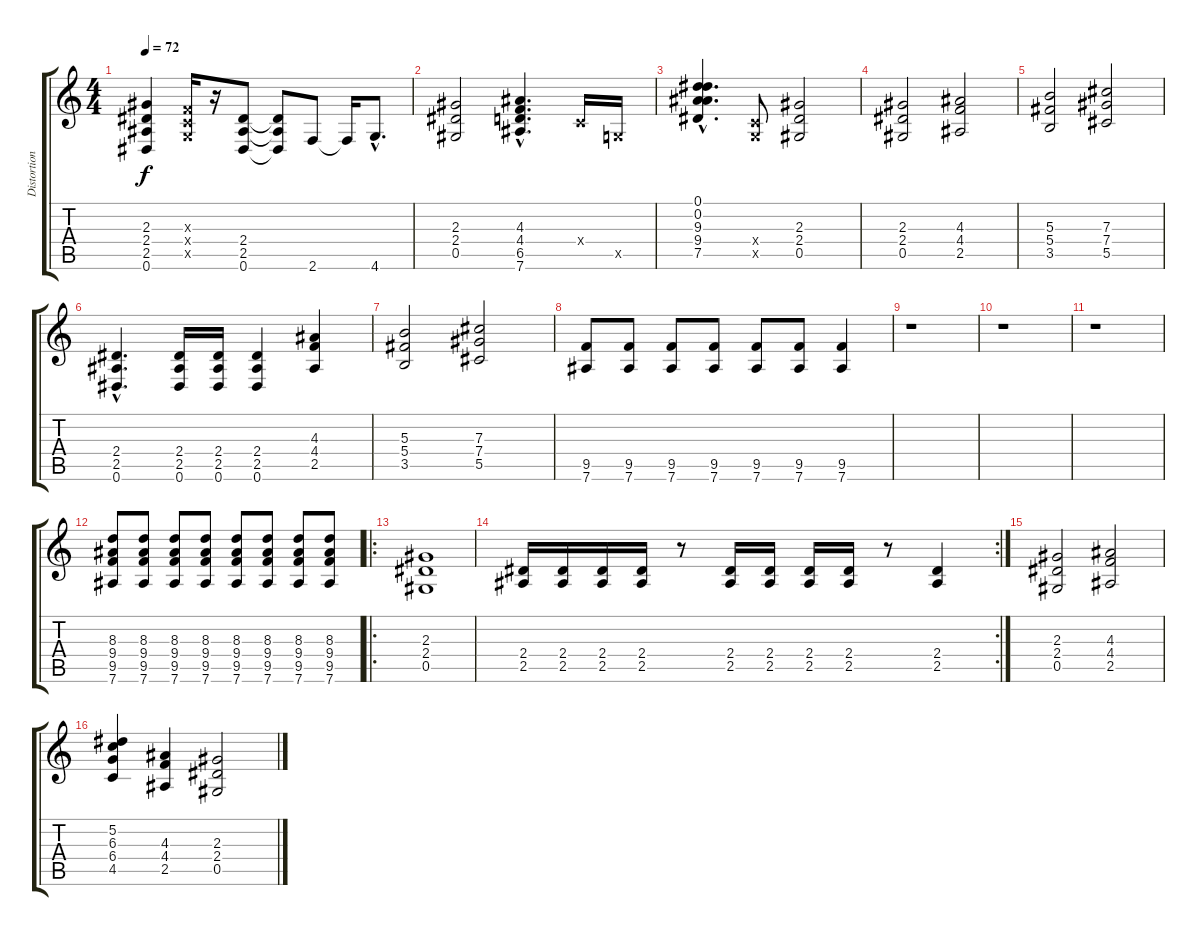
\track ("Distortion Guitar" "Distortion") {instrument distortionguitar}
\staff {score tabs}
\tuning (Eb4 Bb3 Gb3 Db3 Ab2 Eb2) {hide}
\ts (4 4)
\tempo 72
\clef g2
\ks c
(2.3 2.4 2.5 0.6).4{dy f} (-1.3{x} -1.4{x} -1.5{x}).16 r.16 (2.4 2.5 0.6).8 (2.4{t} 2.5{t} 0.6{t}).8 2.6.8 2.6{t}.16 4.6{hac}.8{d} |
(2.3 2.4 0.5).2 (4.3{hac} 4.4{hac} 6.5{hac} 7.6{hac}).4{d} -1.4{x}.16 -1.5{x}.16 |
(0.1{hac} 0.2{hac} 9.3{hac} 9.4{hac} 7.5{hac}).4{d} (-1.4{x} -1.5{x}).8 (2.3 2.4 0.5).2 |
(2.3 2.4 0.5).2 (4.3 4.4 2.5).2 |
(5.3 5.4 3.5).2 (7.3 7.4 5.5).2 |
(2.4{hac} 2.5{hac} 0.6{hac}).4{d} (2.4 2.5 0.6).16 (2.4 2.5 0.6).16 (2.4 2.5 0.6).4 (4.3 4.4 2.5).4 |
(5.3 5.4 3.5).2 (7.3 7.4 5.5).2 |
(9.5 7.6).8 (9.5 7.6).8 (9.5 7.6).8 (9.5 7.6).8 (9.5 7.6).8 (9.5 7.6).8 (9.5 7.6).4 |
r.1 |
r.1 |
r.1 |
(8.3 9.4 9.5 7.6).8 (8.3 9.4 9.5 7.6).8 (8.3 9.4 9.5 7.6).8 (8.3 9.4 9.5 7.6).8 (8.3 9.4 9.5 7.6).8 (8.3 9.4 9.5 7.6).8 (8.3 9.4 9.5 7.6).8 (8.3 9.4 9.5 7.6).8 |
\ro
(2.3 2.4 0.5).1 |
\rc 2
(2.4 2.5).16 (2.4 2.5).16 (2.4 2.5).16 (2.4 2.5).16 r.8 (2.4 2.5).16 (2.4 2.5).16 (2.4 2.5).16 (2.4 2.5).16 r.8 (2.4 2.5).4 |
(2.3 2.4 0.5).2 (4.3 4.4 2.5).2 |
(5.2 6.3 6.4 4.5).4 (4.3 4.4 2.5).4 (2.3 2.4 0.5).2
